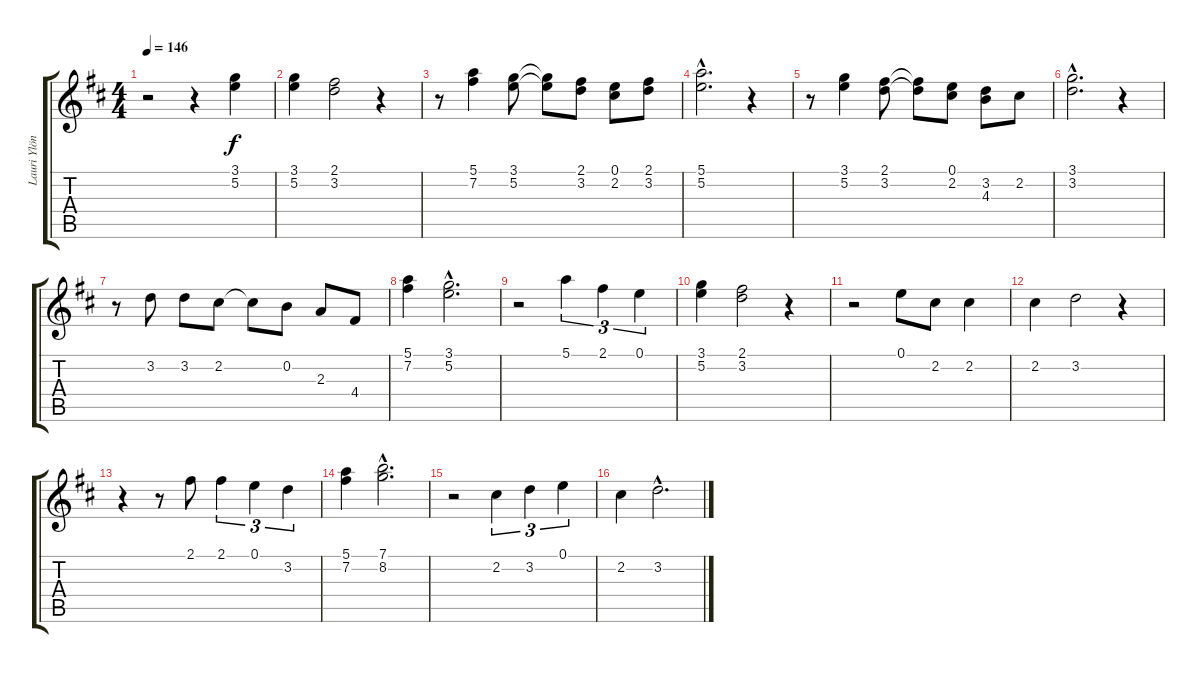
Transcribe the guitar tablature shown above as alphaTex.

\track ("Lauri Ylönen" "Lauri Ylön") {instrument distortionguitar}
\staff {score tabs}
\tuning (E4 B3 G3 D3 A2 E2) {hide}
\ts (4 4)
\tempo 146
\clef g2
\ks d
r.2{dy f} r.4 (3.1 5.2).4 |
(3.1 5.2).4 (2.1 3.2).2 r.4 |
r.8 (5.1 7.2).4 (3.1 5.2).8 (3.1{t} 5.2{t}).8 (2.1 3.2).8 (0.1 2.2).8 (2.1 3.2).8 |
(5.1{hac} 5.2{hac}).2{d} r.4 |
r.8 (3.1 5.2).4 (2.1 3.2).8 (2.1{t} 3.2{t}).8 (0.1 2.2).8 (3.2 4.3).8 2.2.8 |
(3.1{hac} 3.2{hac}).2{d} r.4 |
r.8 3.2.8 3.2.8 2.2.8 2.2{t}.8 0.2.8 2.3.8 4.4.8 |
(5.1 7.2).4 (3.1{hac} 5.2{hac}).2{d} |
r.2 5.1.4{tu (3 2)} 2.1.4{tu (3 2)} 0.1.4{tu (3 2)} |
(3.1 5.2).4 (2.1 3.2).2 r.4 |
r.2 0.1.8 2.2.8 2.2.4 |
2.2.4 3.2.2 r.4 |
r.4 r.8 2.1.8 2.1.4{tu (3 2)} 0.1.4{tu (3 2)} 3.2.4{tu (3 2)} |
(5.1 7.2).4 (7.1{hac} 8.2{hac}).2{d} |
r.2 2.2.4{tu (3 2)} 3.2.4{tu (3 2)} 0.1.4{tu (3 2)} |
2.2.4 3.2{hac}.2{d}
